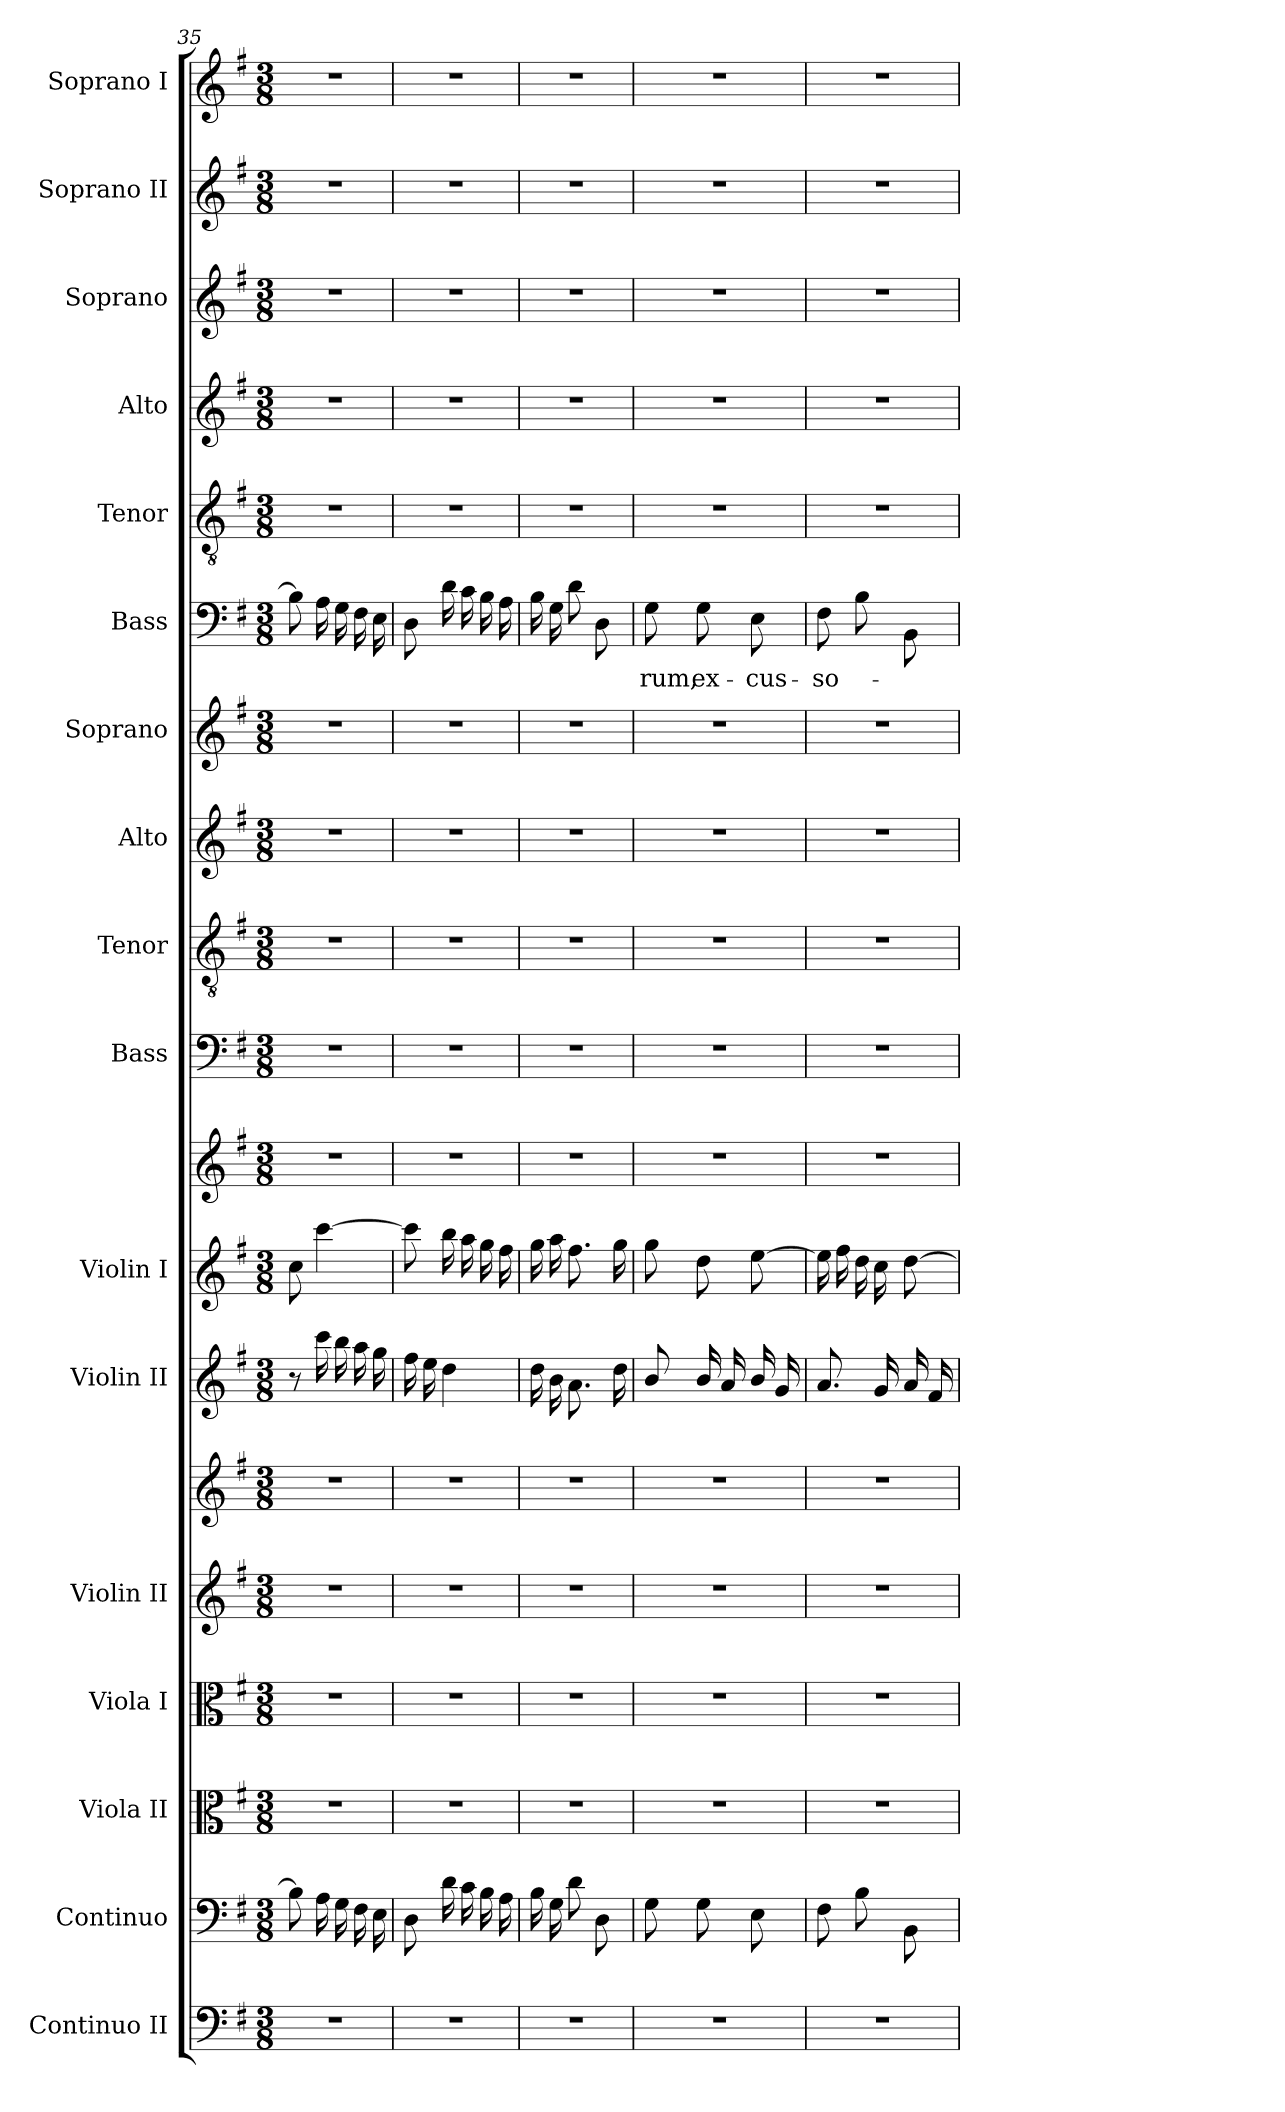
**kern	**kern	**kern	**kern	**kern	**kern	**kern	**kern	**kern	**kern	**kern	**kern	**kern	**kern	**text	**kern	**kern	**kern	**kern	**kern
*part17	*part16	*part15	*part14	*part13	*part13	*part12	*part11	*part11	*part10	*part9	*part8	*part7	*part6	*part6	*part5	*part4	*part3	*part2	*part1
*staff19	*staff18	*staff17	*staff16	*staff15	*staff14	*staff13	*staff12	*staff11	*staff10	*staff9	*staff8	*staff7	*staff6	*staff6	*staff5	*staff4	*staff3	*staff2	*staff1
*I"Continuo II	*I"Continuo	*I"Viola II	*I"Viola I	*I"Violin II	*	*I"Violin II	*I"Violin I	*	*I"Bass	*I"Tenor	*I"Alto	*I"Soprano	*I"Bass	*	*I"Tenor	*I"Alto	*I"Soprano	*I"Soprano II	*I"Soprano I
*	*	*I'Vla	*I'Vla	*I'Vln II	*	*I'Vln II	*I'Vln I	*	*I'B.	*I'T.	*I'A.	*I'S.	*I'B.	*	*I'T.	*I'A.	*I'S.	*I'S.	*I'S.
*clefF4	*clefF4	*clefC3	*clefC3	*clefG2	*clefG2	*clefG2	*clefG2	*clefG2	*clefF4	*clefGv2	*clefG2	*clefG2	*clefF4	*	*clefGv2	*clefG2	*clefG2	*clefG2	*clefG2
*	*	*	*	*	*	*	*	*	*	*ITrd7c12	*	*	*	*	*ITrd7c12	*	*	*	*
*k[f#]	*k[f#]	*k[f#]	*k[f#]	*k[f#]	*k[f#]	*k[f#]	*k[f#]	*k[f#]	*k[f#]	*k[f#]	*k[f#]	*k[f#]	*k[f#]	*	*k[f#]	*k[f#]	*k[f#]	*k[f#]	*k[f#]
*G:	*G:	*G:	*G:	*G:	*G:	*G:	*G:	*G:	*G:	*G:	*G:	*G:	*G:	*	*G:	*G:	*G:	*G:	*G:
*M3/8	*M3/8	*M3/8	*M3/8	*M3/8	*M3/8	*M3/8	*M3/8	*M3/8	*M3/8	*M3/8	*M3/8	*M3/8	*M3/8	*	*M3/8	*M3/8	*M3/8	*M3/8	*M3/8
=35	=35	=35	=35	=35	=35	=35	=35	=35	=35	=35	=35	=35	=35	=35	=35	=35	=35	=35	=35
!LO:N:vis=1	!	!LO:N:vis=1	!LO:N:vis=1	!LO:N:vis=1	!LO:N:vis=1	!	!	!LO:N:vis=1	!LO:N:vis=1	!LO:N:vis=1	!LO:N:vis=1	!LO:N:vis=1	!	!	!LO:N:vis=1	!LO:N:vis=1	!LO:N:vis=1	!LO:N:vis=1	!LO:N:vis=1
4.r	8Bi\]	4.r	4.r	4.r	4.r	8r	8cci\	4.r	4.r	4.r	4.r	4.r	8Bi\]	.	4.r	4.r	4.r	4.r	4.r
.	16Ai\	.	.	.	.	16ccci\	[4ccci\	.	.	.	.	.	16Ai\	.	.	.	.	.	.
.	16Gi\	.	.	.	.	16bbi\	.	.	.	.	.	.	16Gi\	.	.	.	.	.	.
.	16F#i\	.	.	.	.	16aai\	.	.	.	.	.	.	16F#i\	.	.	.	.	.	.
.	16Ei\	.	.	.	.	16ggi\	.	.	.	.	.	.	16Ei\	.	.	.	.	.	.
!!LO:LB:g=z
=36	=36	=36	=36	=36	=36	=36	=36	=36	=36	=36	=36	=36	=36	=36	=36	=36	=36	=36	=36
!LO:N:vis=1	!	!LO:N:vis=1	!LO:N:vis=1	!LO:N:vis=1	!LO:N:vis=1	!	!	!LO:N:vis=1	!LO:N:vis=1	!LO:N:vis=1	!LO:N:vis=1	!LO:N:vis=1	!	!	!LO:N:vis=1	!LO:N:vis=1	!LO:N:vis=1	!LO:N:vis=1	!LO:N:vis=1
4.r	8Di\	4.r	4.r	4.r	4.r	16ff#i\	8ccci\]	4.r	4.r	4.r	4.r	4.r	8Di\	.	4.r	4.r	4.r	4.r	4.r
.	.	.	.	.	.	16eei\	.	.	.	.	.	.	.	.	.	.	.	.	.
.	16di\	.	.	.	.	4ddi\	16bbi\	.	.	.	.	.	16di\	.	.	.	.	.	.
.	16ci\	.	.	.	.	.	16aai\	.	.	.	.	.	16ci\	.	.	.	.	.	.
.	16Bi\	.	.	.	.	.	16ggi\	.	.	.	.	.	16Bi\	.	.	.	.	.	.
.	16Ai\	.	.	.	.	.	16ff#i\	.	.	.	.	.	16Ai\	.	.	.	.	.	.
=37	=37	=37	=37	=37	=37	=37	=37	=37	=37	=37	=37	=37	=37	=37	=37	=37	=37	=37	=37
!LO:N:vis=1	!	!LO:N:vis=1	!LO:N:vis=1	!LO:N:vis=1	!LO:N:vis=1	!	!	!LO:N:vis=1	!LO:N:vis=1	!LO:N:vis=1	!LO:N:vis=1	!LO:N:vis=1	!	!	!LO:N:vis=1	!LO:N:vis=1	!LO:N:vis=1	!LO:N:vis=1	!LO:N:vis=1
4.r	16Bi\	4.r	4.r	4.r	4.r	16ddi\	16ggi\	4.r	4.r	4.r	4.r	4.r	16Bi\	.	4.r	4.r	4.r	4.r	4.r
.	16Gi\	.	.	.	.	16bi\	16aai\	.	.	.	.	.	16Gi\	.	.	.	.	.	.
.	8di\	.	.	.	.	8.ai\	8.ff#i\	.	.	.	.	.	8di\	.	.	.	.	.	.
.	8Di\	.	.	.	.	.	.	.	.	.	.	.	8Di\	.	.	.	.	.	.
.	.	.	.	.	.	16ddi\	16ggi\	.	.	.	.	.	.	.	.	.	.	.	.
=38	=38	=38	=38	=38	=38	=38	=38	=38	=38	=38	=38	=38	=38	=38	=38	=38	=38	=38	=38
!LO:N:vis=1	!	!LO:N:vis=1	!LO:N:vis=1	!LO:N:vis=1	!LO:N:vis=1	!	!	!LO:N:vis=1	!LO:N:vis=1	!LO:N:vis=1	!LO:N:vis=1	!LO:N:vis=1	!	!	!	!	!	!	!
!	!	!	!	!	!	!	!	!	!	!	!	!	!	!LO:LY:b:color=#000000	!LO:N:vis=1	!LO:N:vis=1	!LO:N:vis=1	!LO:N:vis=1	!LO:N:vis=1
4.r	8Gi\	4.r	4.r	4.r	4.r	8bi/	8ggi\	4.r	4.r	4.r	4.r	4.r	8Gi\	-rum,	4.r	4.r	4.r	4.r	4.r
!	!	!	!	!	!	!	!	!	!	!	!	!	!	!LO:LY:b:color=#000000	!	!	!	!	!
.	8Gi\	.	.	.	.	16bi/	8ddi\	.	.	.	.	.	8Gi\	ex-	.	.	.	.	.
.	.	.	.	.	.	16ai/	.	.	.	.	.	.	.	.	.	.	.	.	.
!	!	!	!	!	!	!	!	!	!	!	!	!	!	!LO:LY:b:color=#000000	!	!	!	!	!
.	8Ei\	.	.	.	.	16bi/	[8eei\	.	.	.	.	.	8Ei\	-cus-	.	.	.	.	.
.	.	.	.	.	.	16gi/	.	.	.	.	.	.	.	.	.	.	.	.	.
=39	=39	=39	=39	=39	=39	=39	=39	=39	=39	=39	=39	=39	=39	=39	=39	=39	=39	=39	=39
!LO:N:vis=1	!	!LO:N:vis=1	!LO:N:vis=1	!LO:N:vis=1	!LO:N:vis=1	!	!	!LO:N:vis=1	!LO:N:vis=1	!LO:N:vis=1	!LO:N:vis=1	!LO:N:vis=1	!	!	!	!	!	!	!
!	!	!	!	!	!	!	!	!	!	!	!	!	!	!LO:LY:b:color=#000000	!LO:N:vis=1	!LO:N:vis=1	!LO:N:vis=1	!LO:N:vis=1	!LO:N:vis=1
4.r	8F#i\	4.r	4.r	4.r	4.r	8.ai/	16eei\]	4.r	4.r	4.r	4.r	4.r	8F#i\	-so-	4.r	4.r	4.r	4.r	4.r
.	.	.	.	.	.	.	16ff#i\	.	.	.	.	.	.	.	.	.	.	.	.
.	8Bi\	.	.	.	.	.	16ddi\	.	.	.	.	.	8Bi\	.	.	.	.	.	.
.	.	.	.	.	.	16gi/	16cci\	.	.	.	.	.	.	.	.	.	.	.	.
.	8BBi\	.	.	.	.	16ai/	[8ddi\	.	.	.	.	.	8BBi\	.	.	.	.	.	.
.	.	.	.	.	.	16f#i/	.	.	.	.	.	.	.	.	.	.	.	.	.
=	=	=	=	=	=	=	=	=	=	=	=	=	=	=	=	=	=	=	=
*-	*-	*-	*-	*-	*-	*-	*-	*-	*-	*-	*-	*-	*-	*-	*-	*-	*-	*-	*-
